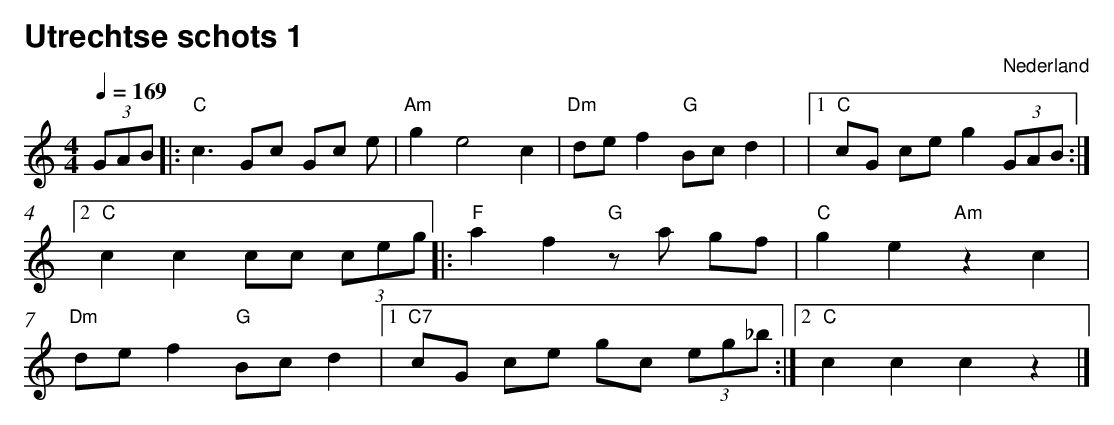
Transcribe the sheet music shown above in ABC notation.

X:1
T:Utrechtse schots 1
O:Nederland
M:4/4
L:1/8
Q:1/4=169
K:C
V:1
(3GAB  |:"C" c3 Gc Gc e|"Am" g2 e4 c2 |"Dm" de f2 "G" Bc d2 |
|1 "C" cG ce g2  (3GAB :|2 "C" c2 c2 cc  (3ceg || |:"F" a2 f2 "G" za gf |"C" g2 e2 "Am" z2 c2 |
"Dm" de f2 "G" Bc d2 |1 "C7" cG ce gc  (3eg_b :|2 "C" c2 c2 c2 z2 |]
